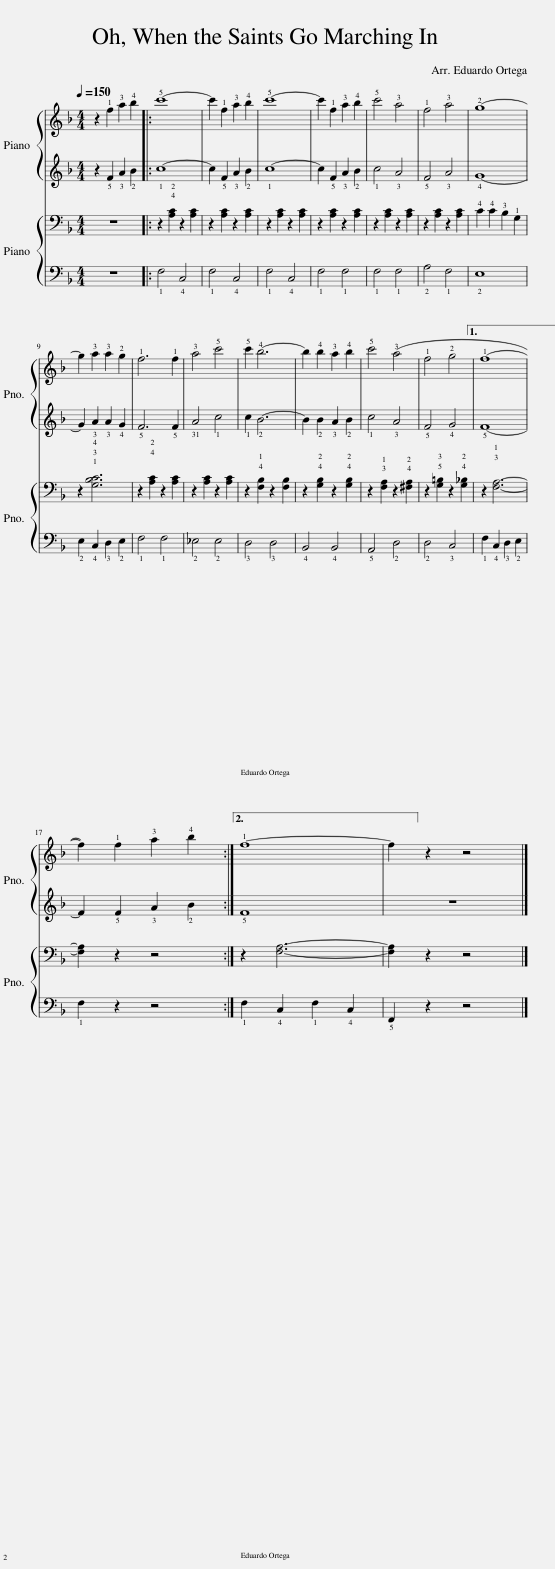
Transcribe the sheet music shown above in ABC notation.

X:1
%%score { 1 | 2 } { 3 | 4 }
L:1/8
Q:1/4=150
M:4/4
I:linebreak $
K:F
V:1 treble
V:2 treble
V:3 bass
V:4 bass
V:1
 z2 !1!f2 !3!a2 !4!b2 |: !5!c'8- | c'2 !1!f2 !3!a2 !4!b2 | !5!c'8- | c'2 !1!f2 !3!a2 !4!b2 | %5
 !5!c'4 !3!a4 | !1!f4 !3!a4 | !2!g8- |$ g2 !3!a2 !3!a2 !2!g2 | !1!f6 !1!f2 | %10
 !3!a4 !5!c'4 | !5!c'2 !4!b6- | b2 !4!b2 !3!a2 !4!b2 | !5!c'4 (!3!a4 | !1!f4 !2!g4 |1 %15
 !1!f8- ||$ f2) !1!f2 !3!a2 !4!b2 :|2 !1!f8- || f2 z2 z4 |] %19
V:2
 z2 !5!F2 !3!A2 !2!B2 |: !1!c8- | c2 !5!F2 !3!A2 !2!B2 | !1!c8- | c2 !5!F2 !3!A2 !2!B2 | %5
 !1!c4 !3!A4 | !5!F4 !3!A4 | !4!G8- |$ G2 !3!A2 !3!A2 !4!G2 | !5!F6 !5!F2 | %10
 !31!A4 !1!c4 | !1!c2 !2!B6- | B2 !2!B2 !3!A2 !2!B2 | !1!c4 !3!A4 | !5!F4 !4!G4 |1 %15
 !5!F8- ||$ F2 !5!F2 !3!A2 !2!B2 :|2 !5!F8 || z8 |] %19
V:3
 z8 |: z2 !24![A,C]2 z2 [A,C]2 | z2 [A,C]2 z2 [A,C]2 | z2 [A,C]2 z2 [A,C]2 | z2 [A,C]2 z2 [A,C]2 | %5
 z2 [A,C]2 z2 [A,C]2 | z2 [A,C]2 z2 [A,C]2 | !4!C2 !4!C2 !3!B,2 !1!G,2 |$ z2 !431![G,B,C]6 | z2 !24![A,C]2 z2 [A,C]2 | %10
 z2 [A,C]2 z2 [A,C]2 | z2 !14![F,B,]2 z2 [F,B,]2 | z2 !24![G,B,]2 z2 !24![G,B,]2 | z2 !13![F,A,]2 z2 !24![^F,A,]2 | z2 !35![G,=B,]2 z2 !24![G,_B,]2 |1 %15
 z2 !13![F,A,]6- ||$ [F,A,]2 z2 z4 :|2 z2 [F,A,]6- || [F,A,]2 z2 z4 |] %19
V:4
 z8 |: !1!F,4 !4!C,4 | !1!F,4 !4!C,4 | !1!F,4 !4!C,4 | !1!F,4 !1!F,4 | %5
 !1!F,4 !1!F,4 | !2!A,4 !1!F,4 | !2!E,8 |$ !2!E,2 !4!C,2 !3!D,2 !2!E,2 | !1!F,4 !1!F,4 | %10
 !2!_E,4 !2!E,4 | !3!D,4 !3!D,4 | !4!B,,4 !4!B,,4 | !5!A,,4 !2!D,4 | !2!D,4 !3!C,4 |1 %15
 !1!F,2 !4!C,2 !3!D,2 !2!E,2 ||$ !1!F,2 z2 z4 :|2 !1!F,2 !4!C,2 !1!F,2 !4!C,2 || !5!F,,2 z2 z4 |] %19
